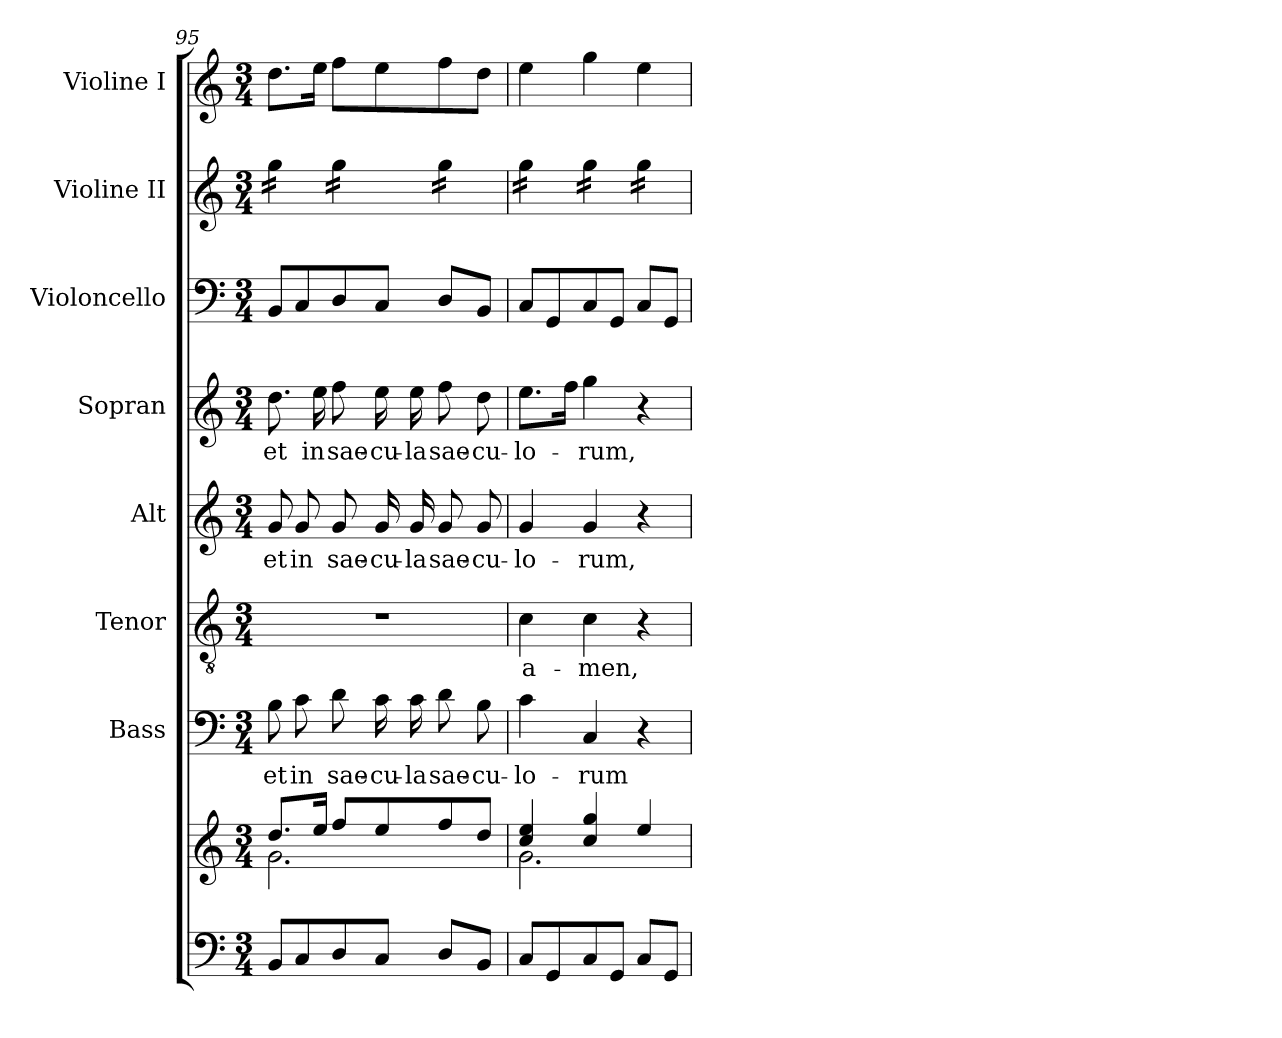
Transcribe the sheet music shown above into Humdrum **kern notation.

**kern	**kern	**kern	**text	**kern	**text	**kern	**text	**kern	**text	**kern	**kern	**kern
*part8	*part8	*part7	*part7	*part6	*part6	*part5	*part5	*part4	*part4	*part3	*part2	*part1
*staff9	*staff8	*staff7	*staff7	*staff6	*staff6	*staff5	*staff5	*staff4	*staff4	*staff3	*staff2	*staff1
*	*	*I"Bass	*	*I"Tenor	*	*I"Alt	*	*I"Sopran	*	*I"Violoncello	*I"Violine II	*I"Violine I
*	*	*I'B.	*	*I'T.	*	*I'A.	*	*I'S.	*	*I'Vc.	*I'Vl. II	*I'Vl. I
*clefF4	*clefG2	*clefF4	*	*clefGv2	*	*clefG2	*	*clefG2	*	*clefF4	*clefG2	*clefG2
*	*	*	*	*	*	*	*	*	*	*ITrd7c12	*	*
*k[]	*k[]	*k[]	*	*k[]	*	*k[]	*	*k[]	*	*k[]	*k[]	*k[]
*C:	*C:	*C:	*	*C:	*	*C:	*	*C:	*	*C:	*C:	*C:
*M3/4	*M3/4	*M3/4	*	*M3/4	*	*M3/4	*	*M3/4	*	*M3/4	*M3/4	*M3/4
=95	=95	=95	=95	=95	=95	=95	=95	=95	=95	=95	=95	=95
*	*^	*	*	*	*	*	*	*	*	*	*	*
!	!	!	!	!LO:LY:b	!	!	!	!LO:LY:b	!	!LO:LY:b	!	!	!
*	*	*	*	*	*	*	*	*	*	*	*	*tremolo	*
8BB/L	8.dd/L	2.g\	8B\	et	2.r	.	8g/	et	8.dd\	et	8BBB/L	16gg\LL	8.dd\L
.	.	.	.	.	.	.	.	.	.	.	.	16gg\	.
!	!	!	!	!LO:LY:b	!	!	!	!LO:LY:b	!	!	!	!	!
8C/	.	.	8c\	in	.	.	8g/	in	.	.	8CC/	16gg\	.
!	!	!	!	!	!	!	!	!	!	!LO:LY:b	!	!	!
.	16ee/Jk	.	.	.	.	.	.	.	16ee\	in	.	16gg\JJ	16ee\Jk
!	!	!	!	!LO:LY:b	!	!	!	!LO:LY:b	!	!LO:LY:b	!	!	!
8D/	8ff/L	.	8d\	sae-	.	.	8g/	sae-	8ff\	sae-	8DD/	16gg\LL	8ff\L
.	.	.	.	.	.	.	.	.	.	.	.	16gg\	.
!	!	!	!	!LO:LY:b	!	!	!	!LO:LY:b	!	!LO:LY:b	!	!	!
8C/J	8ee/	.	16c\	-cu-	.	.	16g/	-cu-	16ee\	-cu-	8CC/J	16gg\	8ee\
!	!	!	!	!LO:LY:b	!	!	!	!LO:LY:b	!	!LO:LY:b	!	!	!
.	.	.	16c\	-la	.	.	16g/	-la	16ee\	-la	.	16gg\JJ	.
!	!	!	!	!LO:LY:b	!	!	!	!LO:LY:b	!	!LO:LY:b	!	!	!
8D/L	8ff/	.	8d\	sae-	.	.	8g/	sae-	8ff\	sae-	8DD/L	16gg\LL	8ff\
.	.	.	.	.	.	.	.	.	.	.	.	16gg\	.
!	!	!	!	!LO:LY:b	!	!	!	!LO:LY:b	!	!LO:LY:b	!	!	!
8BB/J	8dd/J	.	8B\	-cu-	.	.	8g/	-cu-	8dd\	-cu-	8BBB/J	16gg\	8dd\J
.	.	.	.	.	.	.	.	.	.	.	.	16gg\JJ	.
=96	=96	=96	=96	=96	=96	=96	=96	=96	=96	=96	=96	=96	=96
!	!	!	!	!LO:LY:b	!	!LO:LY:b	!	!LO:LY:b	!	!LO:LY:b	!	!	!
8C/L	4cc/ 4ee/	2.g\	4c\	-lo-	4c\	a-	4g/	-lo-	8.ee\L	-lo-	8CC/L	16gg\LL	4ee\
.	.	.	.	.	.	.	.	.	.	.	.	16gg\	.
8GG/	.	.	.	.	.	.	.	.	.	.	8GGG/	16gg\	.
.	.	.	.	.	.	.	.	.	16ff\Jk	.	.	16gg\JJ	.
!	!	!	!	!LO:LY:b	!	!LO:LY:b	!	!LO:LY:b	!	!LO:LY:b	!	!	!
8C/	4cc/ 4gg/	.	4C/	-rum	4c\	-men,	4g/	-rum,	4gg\	-rum,	8CC/	16gg\LL	4gg\
.	.	.	.	.	.	.	.	.	.	.	.	16gg\	.
8GG/J	.	.	.	.	.	.	.	.	.	.	8GGG/J	16gg\	.
.	.	.	.	.	.	.	.	.	.	.	.	16gg\JJ	.
8C/L	4ee/	.	4r	.	4r	.	4r	.	4r	.	8CC/L	16gg\LL	4ee\
.	.	.	.	.	.	.	.	.	.	.	.	16gg\	.
8GG/J	.	.	.	.	.	.	.	.	.	.	8GGG/J	16gg\	.
.	.	.	.	.	.	.	.	.	.	.	.	16gg\JJ	.
*	*	*	*	*	*	*	*	*	*	*	*	*Xtremolo	*
*	*v	*v	*	*	*	*	*	*	*	*	*	*	*
=	=	=	=	=	=	=	=	=	=	=	=	=
*-	*-	*-	*-	*-	*-	*-	*-	*-	*-	*-	*-	*-
